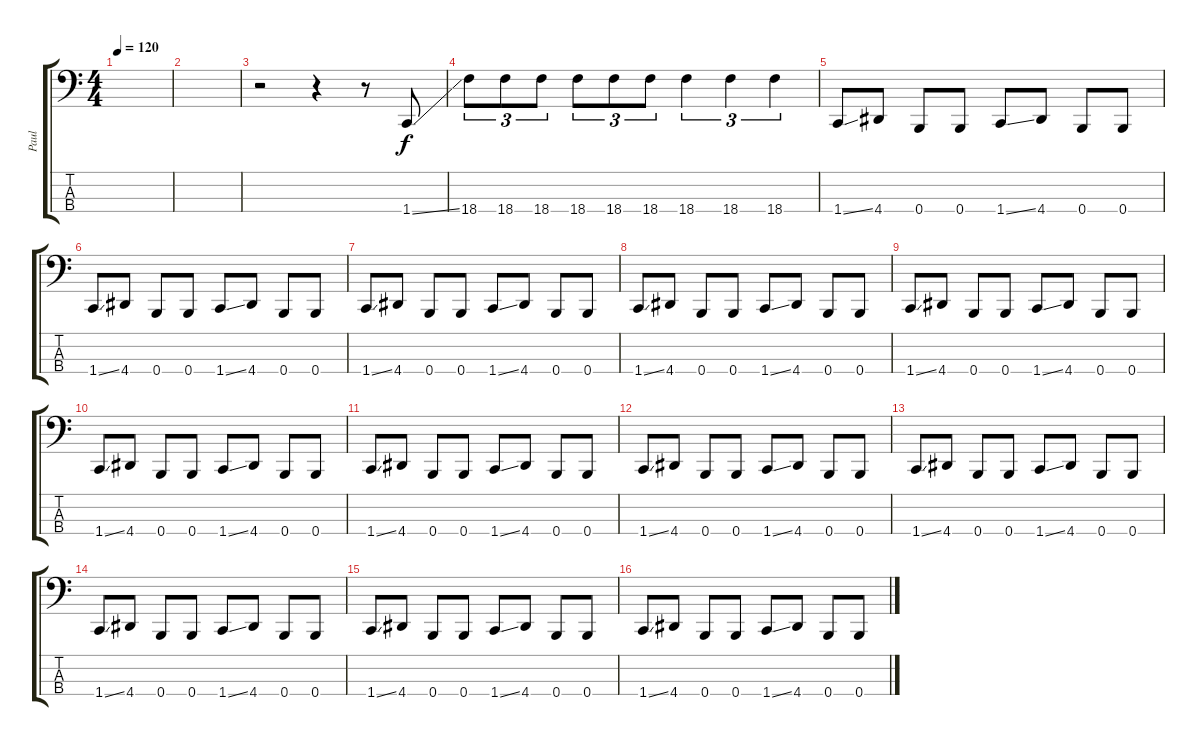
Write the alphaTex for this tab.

\track ("Paul" "Paul") {instrument electricbasspick}
\staff {score tabs}
\tuning (E2 B1 Gb1 B0) {hide}
\ts (4 4)
\tempo 120
\clef f4
\ks c
|
|
r.2 r.4 r.8 1.4{ss}.8 |
18.4.8{tu (3 2)} 18.4.8{tu (3 2)} 18.4.8{tu (3 2)} 18.4.8{tu (3 2)} 18.4.8{tu (3 2)} 18.4.8{tu (3 2)} 18.4.4{tu (3 2)} 18.4.4{tu (3 2)} 18.4.4{tu (3 2)} |
1.4{ss}.8 4.4.8 0.4.8 0.4.8 1.4{ss}.8 4.4.8 0.4.8 0.4.8 |
1.4{ss}.8 4.4.8 0.4.8 0.4.8 1.4{ss}.8 4.4.8 0.4.8 0.4.8 |
1.4{ss}.8 4.4.8 0.4.8 0.4.8 1.4{ss}.8 4.4.8 0.4.8 0.4.8 |
1.4{ss}.8 4.4.8 0.4.8 0.4.8 1.4{ss}.8 4.4.8 0.4.8 0.4.8 |
1.4{ss}.8 4.4.8 0.4.8 0.4.8 1.4{ss}.8 4.4.8 0.4.8 0.4.8 |
1.4{ss}.8 4.4.8 0.4.8 0.4.8 1.4{ss}.8 4.4.8 0.4.8 0.4.8 |
1.4{ss}.8 4.4.8 0.4.8 0.4.8 1.4{ss}.8 4.4.8 0.4.8 0.4.8 |
1.4{ss}.8 4.4.8 0.4.8 0.4.8 1.4{ss}.8 4.4.8 0.4.8 0.4.8 |
1.4{ss}.8 4.4.8 0.4.8 0.4.8 1.4{ss}.8 4.4.8 0.4.8 0.4.8 |
1.4{ss}.8 4.4.8 0.4.8 0.4.8 1.4{ss}.8 4.4.8 0.4.8 0.4.8 |
1.4{ss}.8 4.4.8 0.4.8 0.4.8 1.4{ss}.8 4.4.8 0.4.8 0.4.8 |
1.4{ss}.8 4.4.8 0.4.8 0.4.8 1.4{ss}.8 4.4.8 0.4.8 0.4.8
